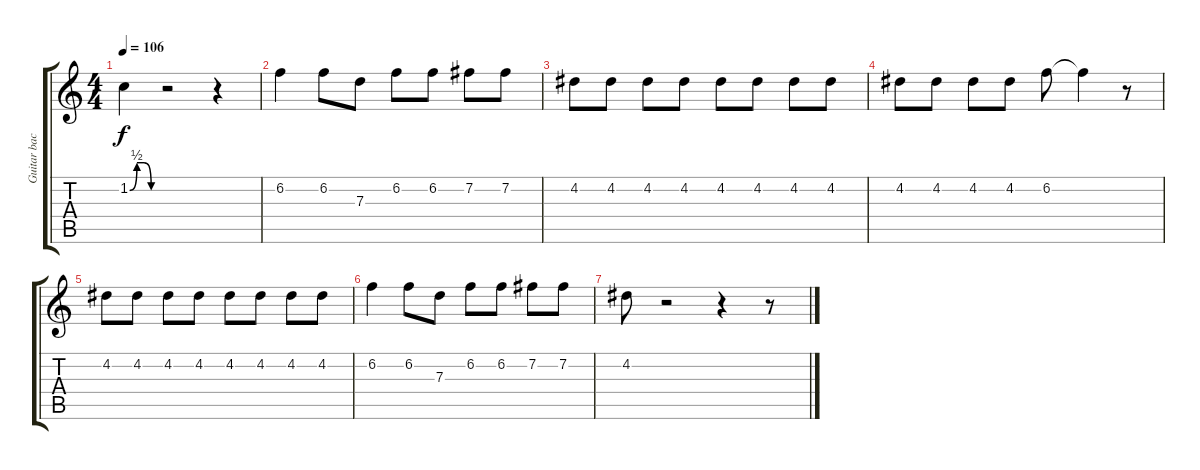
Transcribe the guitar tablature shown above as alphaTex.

\track ("Guitar background" "Guitar bac") {instrument electricguitarjazz}
\staff {score tabs}
\tuning (E4 B3 G3 D3 A2 E2) {hide}
\ts (4 4)
\tempo 106
\clef g2
\ks c
1.2{be (custom 0 0 15 2 30 2 45 0 60 0)}.4{dy f} r.2 r.4 |
6.2.4 6.2.8 7.3.8 6.2.8 6.2.8 7.2.8 7.2.8 |
4.2.8 4.2.8 4.2.8 4.2.8 4.2.8 4.2.8 4.2.8 4.2.8 |
4.2.8 4.2.8 4.2.8 4.2.8 6.2.8 6.2{t}.4 r.8 |
4.2.8 4.2.8 4.2.8 4.2.8 4.2.8 4.2.8 4.2.8 4.2.8 |
6.2.4 6.2.8 7.3.8 6.2.8 6.2.8 7.2.8 7.2.8 |
4.2.8 r.2 r.4 r.8
